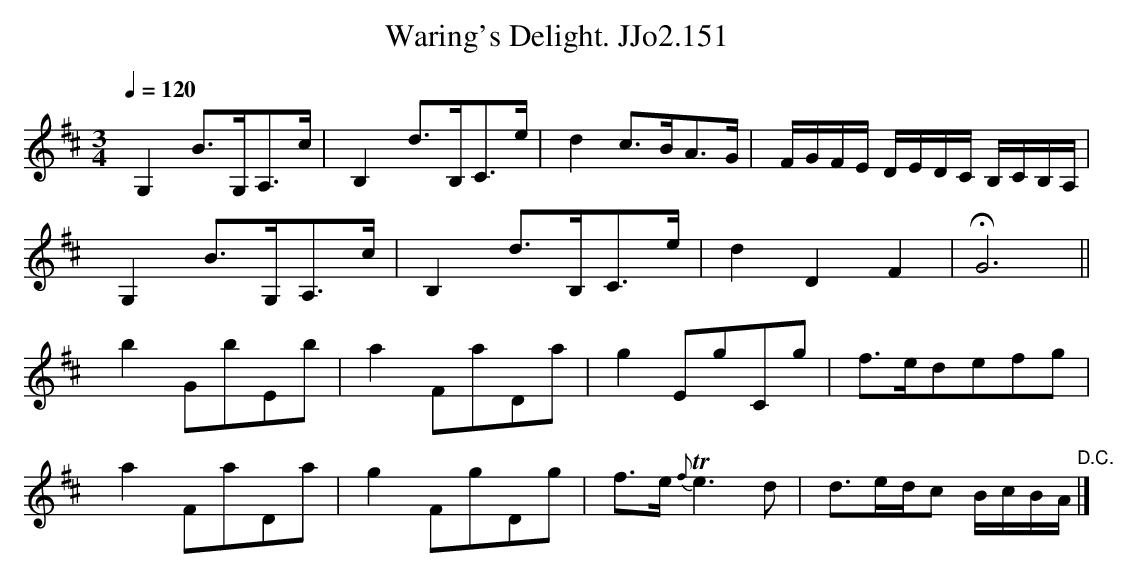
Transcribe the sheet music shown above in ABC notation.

X:1
T:Waring's Delight. JJo2.151
M:3/4
L:1/8
Q:1/4=120
K:D
yG,2 B>G,A,>c | yB,2 d>B,C>e | yd2 c>BA>G | yF/G/F/E/ D/E/D/C/ B,/C/B,/A,/ |
yyG,2 B>G,A,>c | yB,2 d>B,C>e | yd2 D2 F2 | !fermata!G6 ||
yyb2 GbEb |y a2 FaDa | yg2 EgCg | yf>edefg |
yya2 FaDa | yg2 FgDg | yf>e {f}Te3 d | yd>ed/c B/c/B/A/ "D.C."|]
